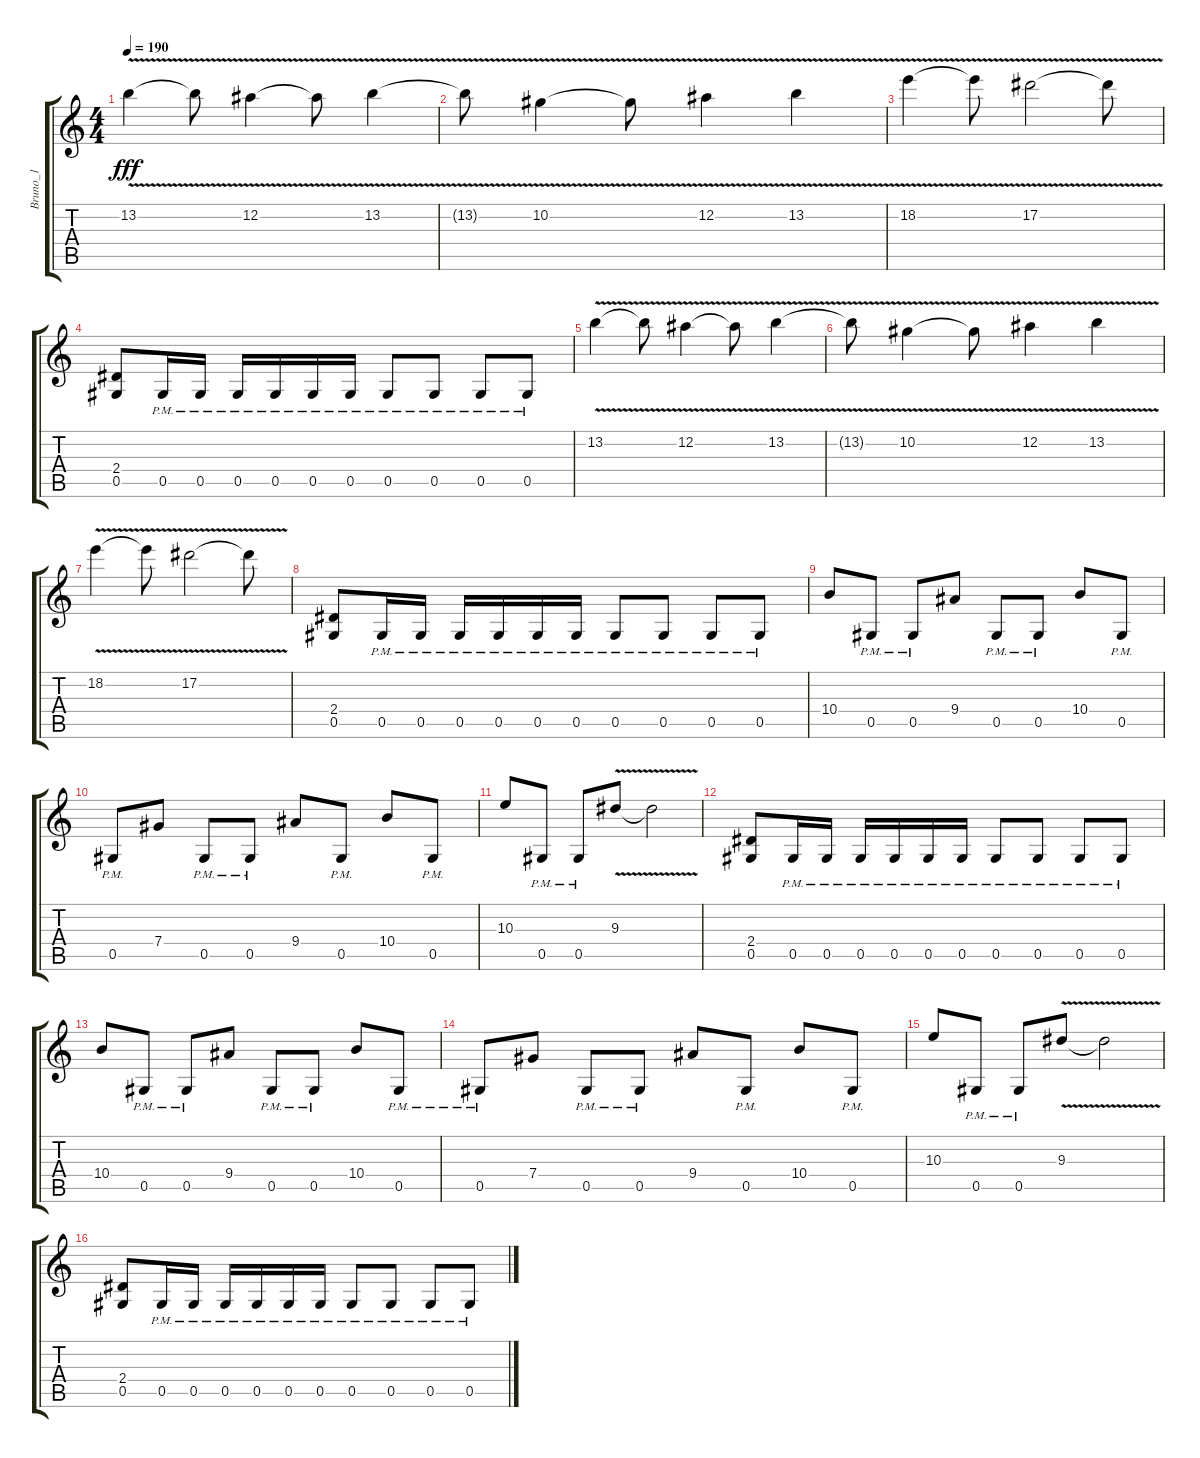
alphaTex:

\track ("Bruno_1" "Bruno_1") {instrument distortionguitar}
\staff {score tabs}
\tuning (Eb4 Bb3 Gb3 Db3 Ab2 Eb2) {hide}
\ts (4 4)
\tempo 190
\clef g2
\ks c
13.2{v}.4{dy fff} 13.2{t}.8 12.2{v}.4 12.2{t}.8 13.2{v}.4 |
13.2{t}.8 10.2{v}.4 10.2{t}.8 12.2{v}.4 13.2{v}.4 |
18.2{v}.4 18.2{t}.8 17.2{v}.2 17.2{t}.8 |
(2.4 0.5).8 0.5{pm}.16 0.5{pm}.16 0.5{pm}.16 0.5{pm}.16 0.5{pm}.16 0.5{pm}.16 0.5{pm}.8 0.5{pm}.8 0.5{pm}.8 0.5{pm}.8 |
13.2{v}.4 13.2{t}.8 12.2{v}.4 12.2{t}.8 13.2{v}.4 |
13.2{t}.8 10.2{v}.4 10.2{t}.8 12.2{v}.4 13.2{v}.4 |
18.2{v}.4 18.2{t}.8 17.2{v}.2 17.2{t}.8 |
(2.4 0.5).8 0.5{pm}.16 0.5{pm}.16 0.5{pm}.16 0.5{pm}.16 0.5{pm}.16 0.5{pm}.16 0.5{pm}.8 0.5{pm}.8 0.5{pm}.8 0.5{pm}.8 |
10.4.8 0.5{pm}.8 0.5{pm}.8 9.4.8 0.5{pm}.8 0.5{pm}.8 10.4.8 0.5{pm}.8 |
0.5{pm}.8 7.4.8 0.5{pm}.8 0.5{pm}.8 9.4.8 0.5{pm}.8 10.4.8 0.5{pm}.8 |
10.3.8 0.5{pm}.8 0.5{pm}.8 9.3{v}.8 9.3{t}.2 |
(2.4 0.5).8 0.5{pm}.16 0.5{pm}.16 0.5{pm}.16 0.5{pm}.16 0.5{pm}.16 0.5{pm}.16 0.5{pm}.8 0.5{pm}.8 0.5{pm}.8 0.5{pm}.8 |
10.4.8 0.5{pm}.8 0.5{pm}.8 9.4.8 0.5{pm}.8 0.5{pm}.8 10.4.8 0.5{pm}.8 |
0.5{pm}.8 7.4.8 0.5{pm}.8 0.5{pm}.8 9.4.8 0.5{pm}.8 10.4.8 0.5{pm}.8 |
10.3.8 0.5{pm}.8 0.5{pm}.8 9.3{v}.8 9.3{t}.2 |
(2.4 0.5).8 0.5{pm}.16 0.5{pm}.16 0.5{pm}.16 0.5{pm}.16 0.5{pm}.16 0.5{pm}.16 0.5{pm}.8 0.5{pm}.8 0.5{pm}.8 0.5{pm}.8
